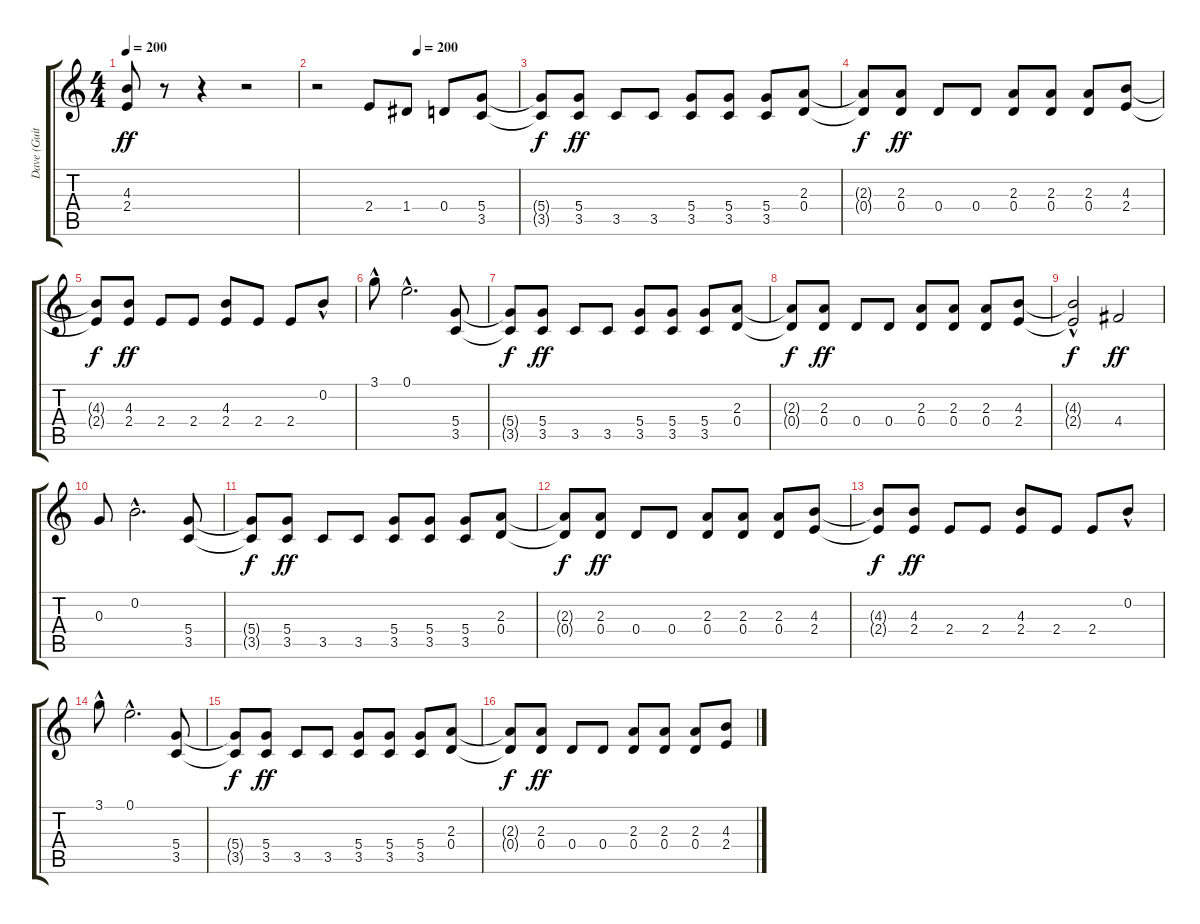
\track ("Dave (Guitar 1)" "Dave (Guit") {instrument distortionguitar}
\staff {score tabs}
\tuning (E4 B3 G3 D3 A2 E2) {hide}
\ts (4 4)
\tempo 200
\clef g2
\ks c
(4.3 2.4).8{dy ff} r.8 r.4 r.2 |
\tempo (200 0.5)
r.2 2.4.8 1.4.8 0.4.8 (5.4 3.5).8 |
(5.4{t} 3.5{t}).8{dy f} (5.4 3.5).8{dy ff} 3.5.8 3.5.8 (5.4 3.5).8 (5.4 3.5).8 (5.4 3.5).8 (2.3 0.4).8 |
(2.3{t} 0.4{t}).8{dy f} (2.3 0.4).8{dy ff} 0.4.8 0.4.8 (2.3 0.4).8 (2.3 0.4).8 (2.3 0.4).8 (4.3 2.4).8 |
(4.3{t} 2.4{t}).8{dy f} (4.3 2.4).8{dy ff} 2.4.8 2.4.8 (4.3 2.4).8 2.4.8 2.4.8 0.2{hac}.8 |
3.1{hac}.8 0.1{hac}.2{d} (5.4 3.5).8 |
(5.4{t} 3.5{t}).8{dy f} (5.4 3.5).8{dy ff} 3.5.8 3.5.8 (5.4 3.5).8 (5.4 3.5).8 (5.4 3.5).8 (2.3 0.4).8 |
(2.3{t} 0.4{t}).8{dy f} (2.3 0.4).8{dy ff} 0.4.8 0.4.8 (2.3 0.4).8 (2.3 0.4).8 (2.3 0.4).8 (4.3 2.4).8 |
(4.3{hac t} 2.4{t}).2{dy f} 4.4.2{dy ff} |
0.3.8 0.2{hac}.2{d} (5.4 3.5).8 |
(5.4{t} 3.5{t}).8{dy f} (5.4 3.5).8{dy ff} 3.5.8 3.5.8 (5.4 3.5).8 (5.4 3.5).8 (5.4 3.5).8 (2.3 0.4).8 |
(2.3{t} 0.4{t}).8{dy f} (2.3 0.4).8{dy ff} 0.4.8 0.4.8 (2.3 0.4).8 (2.3 0.4).8 (2.3 0.4).8 (4.3 2.4).8 |
(4.3{t} 2.4{t}).8{dy f} (4.3 2.4).8{dy ff} 2.4.8 2.4.8 (4.3 2.4).8 2.4.8 2.4.8 0.2{hac}.8 |
3.1{hac}.8 0.1{hac}.2{d} (5.4 3.5).8 |
(5.4{t} 3.5{t}).8{dy f} (5.4 3.5).8{dy ff} 3.5.8 3.5.8 (5.4 3.5).8 (5.4 3.5).8 (5.4 3.5).8 (2.3 0.4).8 |
(2.3{t} 0.4{t}).8{dy f} (2.3 0.4).8{dy ff} 0.4.8 0.4.8 (2.3 0.4).8 (2.3 0.4).8 (2.3 0.4).8 (4.3 2.4).8
